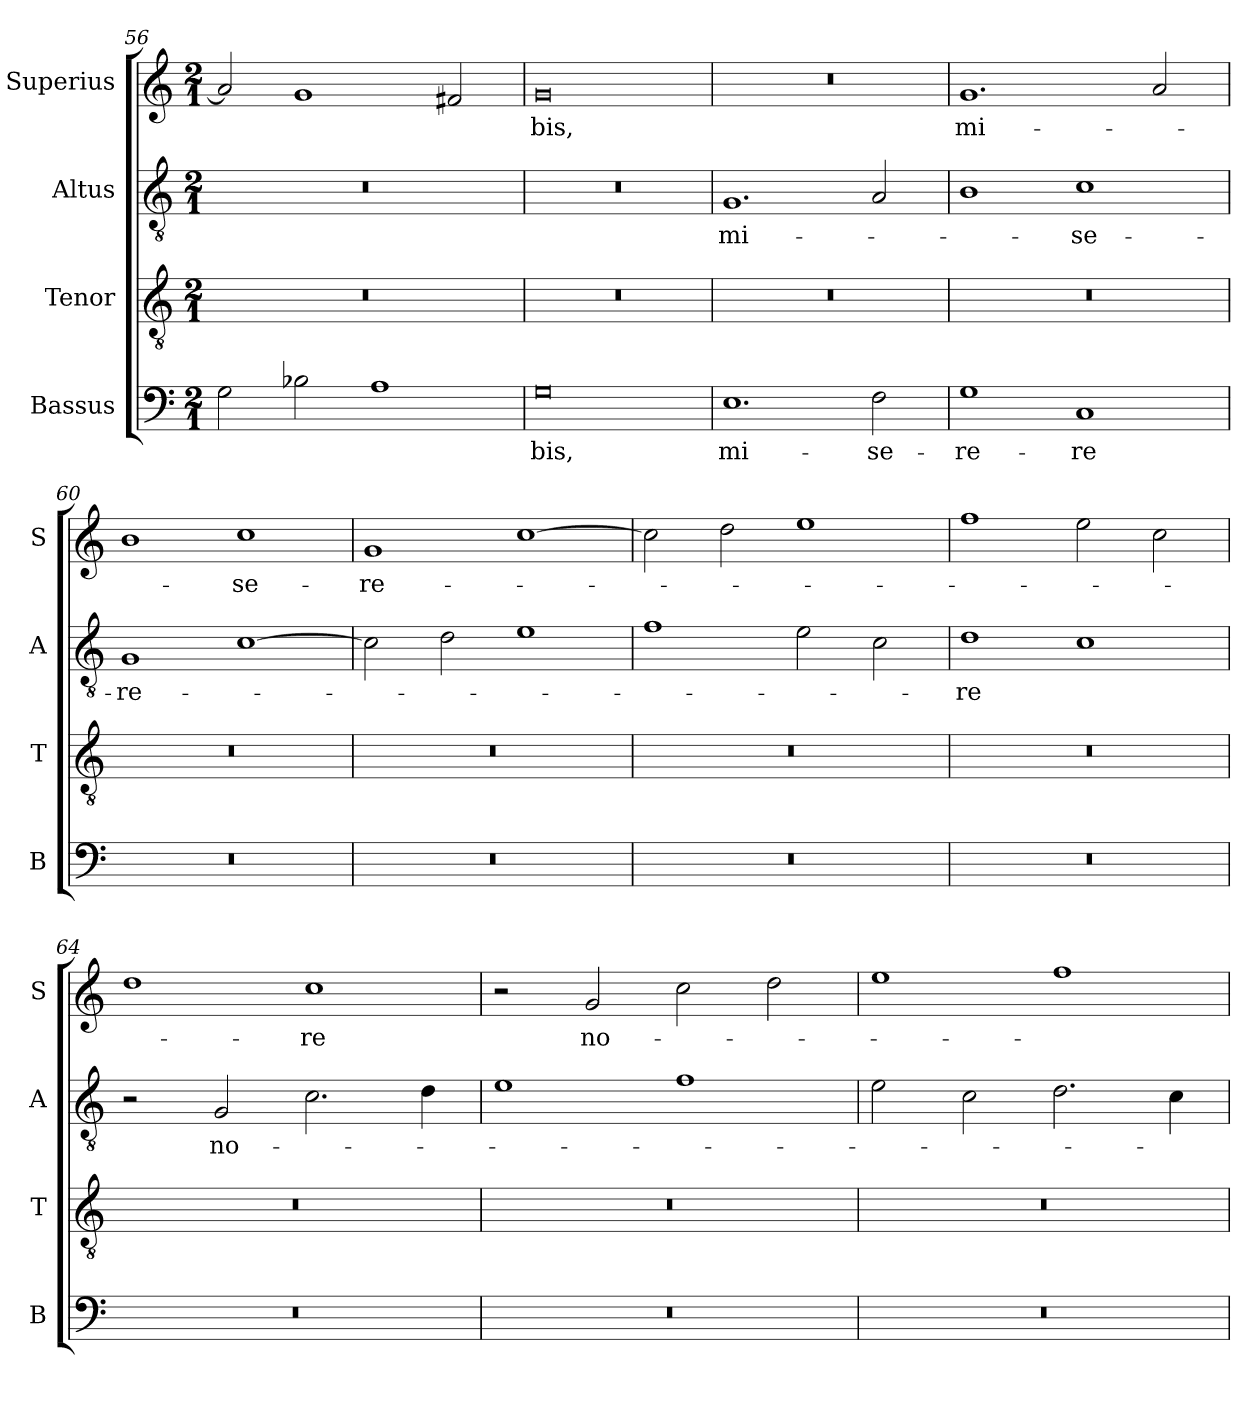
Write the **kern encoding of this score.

**kern	**text	**kern	**kern	**text	**kern	**text
*part4	*part4	*part3	*part2	*part2	*part1	*part1
*staff4	*staff4	*staff3	*staff2	*staff2	*staff1	*staff1
*I"Bassus	*	*I"Tenor	*I"Altus	*	*I"Superius	*
*I'B	*	*I'T	*I'A	*	*I'S	*
*clefF4	*	*clefGv2	*clefGv2	*	*clefG2	*
*k[]	*	*k[]	*k[]	*	*k[]	*
*M2/1	*	*M2/1	*M2/1	*	*M2/1	*
=56	=56	=56	=56	=56	=56	=56
2G\	.	0r	0r	.	2a/]	.
2B-X\	.	.	.	.	1g	.
1A	.	.	.	.	.	.
.	.	.	.	.	2f#X/	.
=57	=57	=57	=57	=57	=57	=57
0G	-bis,	0r	0r	.	0g	-bis,
=58	=58	=58	=58	=58	=58	=58
1.E	mi-	0r	1.G	mi-	0r	.
2F\	-se-	.	2A/	.	.	.
=59	=59	=59	=59	=59	=59	=59
1G	-re-	0r	1B	.	1.g	mi-
1C	-re	.	1c	-se-	.	.
.	.	.	.	.	2a/	.
=60	=60	=60	=60	=60	=60	=60
0r	.	0r	1G	-re-	1b	.
.	.	.	[1c	.	1cc	-se-
=61	=61	=61	=61	=61	=61	=61
0r	.	0r	2c\]	.	1g	-re-
.	.	.	2d\	.	.	.
.	.	.	1e	.	[1cc	.
=62	=62	=62	=62	=62	=62	=62
0r	.	0r	1f	.	2cc\]	.
.	.	.	.	.	2dd\	.
.	.	.	2e\	.	1ee	.
.	.	.	2c\	.	.	.
=63	=63	=63	=63	=63	=63	=63
0r	.	0r	1d	-re	1ff	.
.	.	.	1c	.	2ee\	.
.	.	.	.	.	2cc\	.
=64	=64	=64	=64	=64	=64	=64
0r	.	0r	2r	.	1dd	.
.	.	.	2G/	no-	.	.
.	.	.	2.c\	.	1cc	-re
.	.	.	4d\	.	.	.
=65	=65	=65	=65	=65	=65	=65
0r	.	0r	1e	.	2r	.
.	.	.	.	.	2g/	no-
.	.	.	1f	.	2cc\	.
.	.	.	.	.	2dd\	.
=66	=66	=66	=66	=66	=66	=66
0r	.	0r	2e\	.	1ee	.
.	.	.	2c\	.	.	.
.	.	.	2.d\	.	1ff	.
.	.	.	4c\	.	.	.
=	=	=	=	=	=	=
*-	*-	*-	*-	*-	*-	*-
